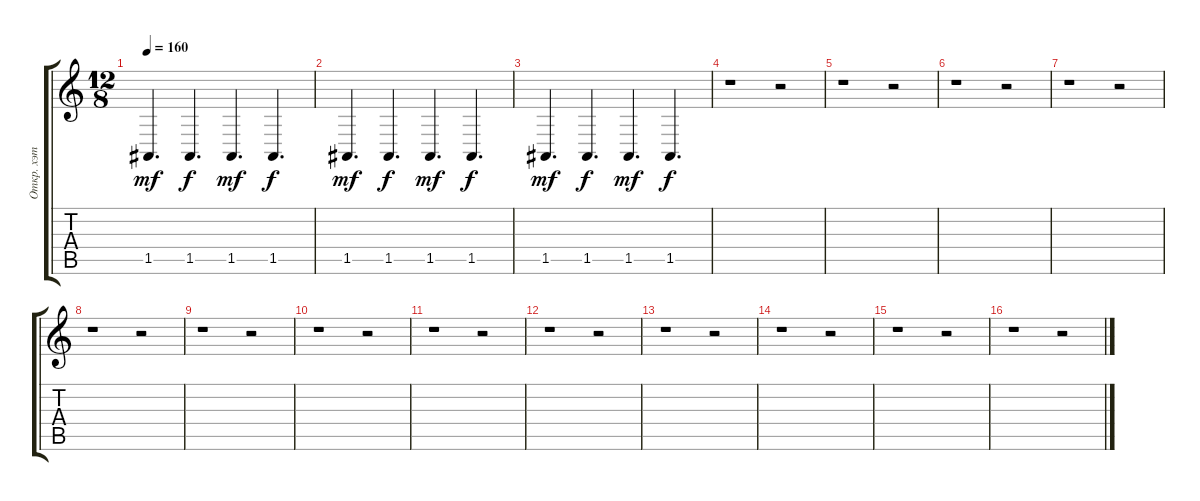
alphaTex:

\track ("Откр. хэт" "Откр. хэт") {instrument acousticgrandpiano}
\staff {score tabs}
\tuning (E4 B3 G3 D3 A2 E2) {hide}
\ts (12 8)
\tempo 160
\clef g2
\ks c
1.5.4{d dy mf} 1.5.4{d dy f} 1.5.4{d dy mf} 1.5.4{d dy f} |
1.5.4{d dy mf} 1.5.4{d dy f} 1.5.4{d dy mf} 1.5.4{d dy f} |
1.5.4{d dy mf} 1.5.4{d dy f} 1.5.4{d dy mf} 1.5.4{d dy f} |
r.1 r.2 |
r.1 r.2 |
r.1 r.2 |
r.1 r.2 |
r.1 r.2 |
r.1 r.2 |
r.1 r.2 |
r.1 r.2 |
r.1 r.2 |
r.1 r.2 |
r.1 r.2 |
r.1 r.2 |
r.1 r.2
